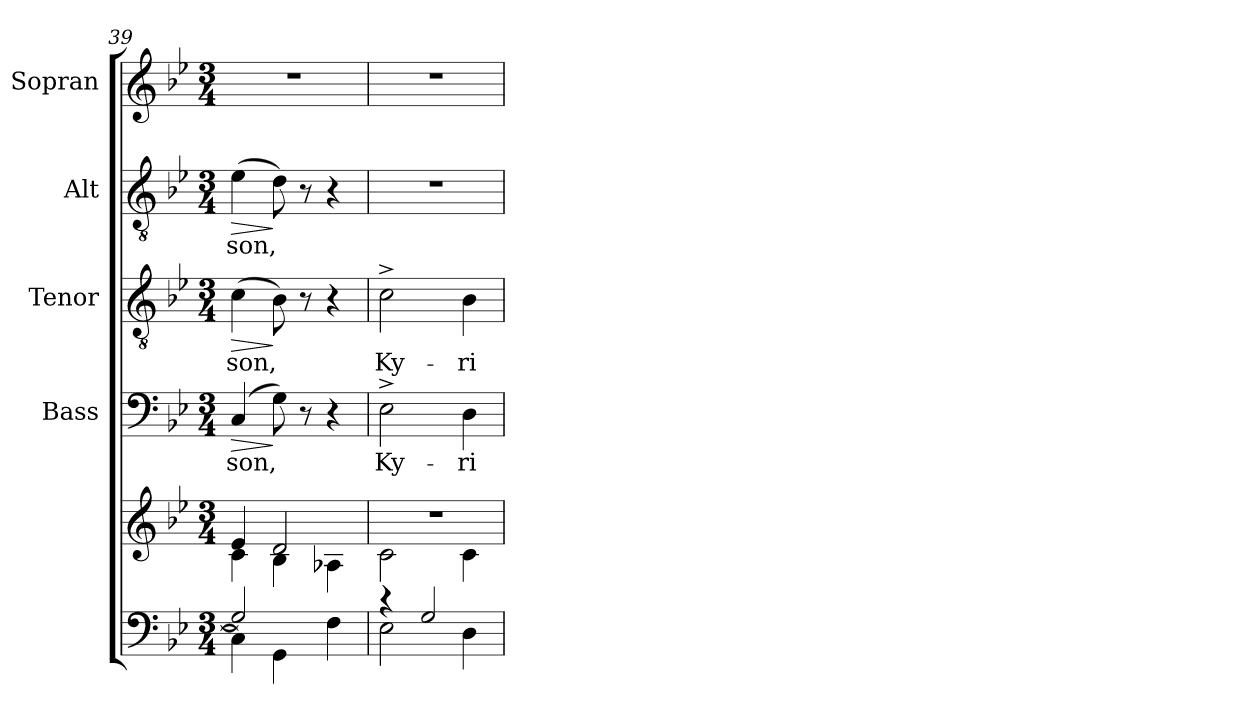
**kern	**kern	**kern	**text	**dynam	**kern	**text	**dynam	**kern	**text	**dynam	**kern
*part5	*part5	*part4	*part4	*part4	*part3	*part3	*part3	*part2	*part2	*part2	*part1
*staff6	*staff5	*staff4	*staff4	*staff4	*staff3	*staff3	*staff3	*staff2	*staff2	*staff2	*staff1
*	*	*I"Bass	*	*	*I"Tenor	*	*	*I"Alt	*	*	*I"Sopran
*	*	*I'B.	*	*	*I'T.	*	*	*I'A.	*	*	*I'S.
*clefF4	*clefG2	*clefF4	*	*	*clefGv2	*	*	*clefGv2	*	*	*clefG2
*k[b-e-]	*k[b-e-]	*k[b-e-]	*	*	*k[b-e-]	*	*	*k[b-e-]	*	*	*k[b-e-]
*B-:	*B-:	*B-:	*	*	*B-:	*	*	*B-:	*	*	*B-:
*M3/4	*M3/4	*M3/4	*	*	*M3/4	*	*	*M3/4	*	*	*M3/4
=39	=39	=39	=39	=39	=39	=39	=39	=39	=39	=39	=39
*^	*^	*	*	*	*	*	*	*	*	*	*
!	!	!	!	!	!LO:LY:b	!LO:HP:b	!	!LO:LY:b	!LO:HP:b	!	!LO:LY:b	!LO:HP:b	!
2G/]	4C\]	4e-/	4c\	(4C/	-son,	>	(>4c\	-son,	>	(>4e-\	-son,	>	2.r
.	4GG\	2d/	4B-\	8G\)	.	]	8B-\)	.	]	8d\)	.	]	.
.	.	.	.	8r	.	.	8r	.	.	8r	.	.	.
4ryy	4F\	.	4A-X\	4r	.	.	4r	.	.	4r	.	.	.
=40	=40	=40	=40	=40	=40	=40	=40	=40	=40	=40	=40	=40	=40
!	!	!LO:N:vis=1	!	!	!LO:LY:b	!	!	!LO:LY:b	!	!	!	!	!
4rc	2E-\	2.r	2c\	2E-^>\	Ky-	.	2c^>\	Ky-	.	2.r	.	.	2.r
2G/	.	.	.	.	.	.	.	.	.	.	.	.	.
!	!	!	!	!	!LO:LY:b	!	!	!LO:LY:b	!	!	!	!	!
.	4D\	.	4c\	4D\	-ri-	.	4B-\	-ri-	.	.	.	.	.
*v	*v	*	*	*	*	*	*	*	*	*	*	*	*
*	*v	*v	*	*	*	*	*	*	*	*	*	*
=	=	=	=	=	=	=	=	=	=	=	=
*-	*-	*-	*-	*-	*-	*-	*-	*-	*-	*-	*-
